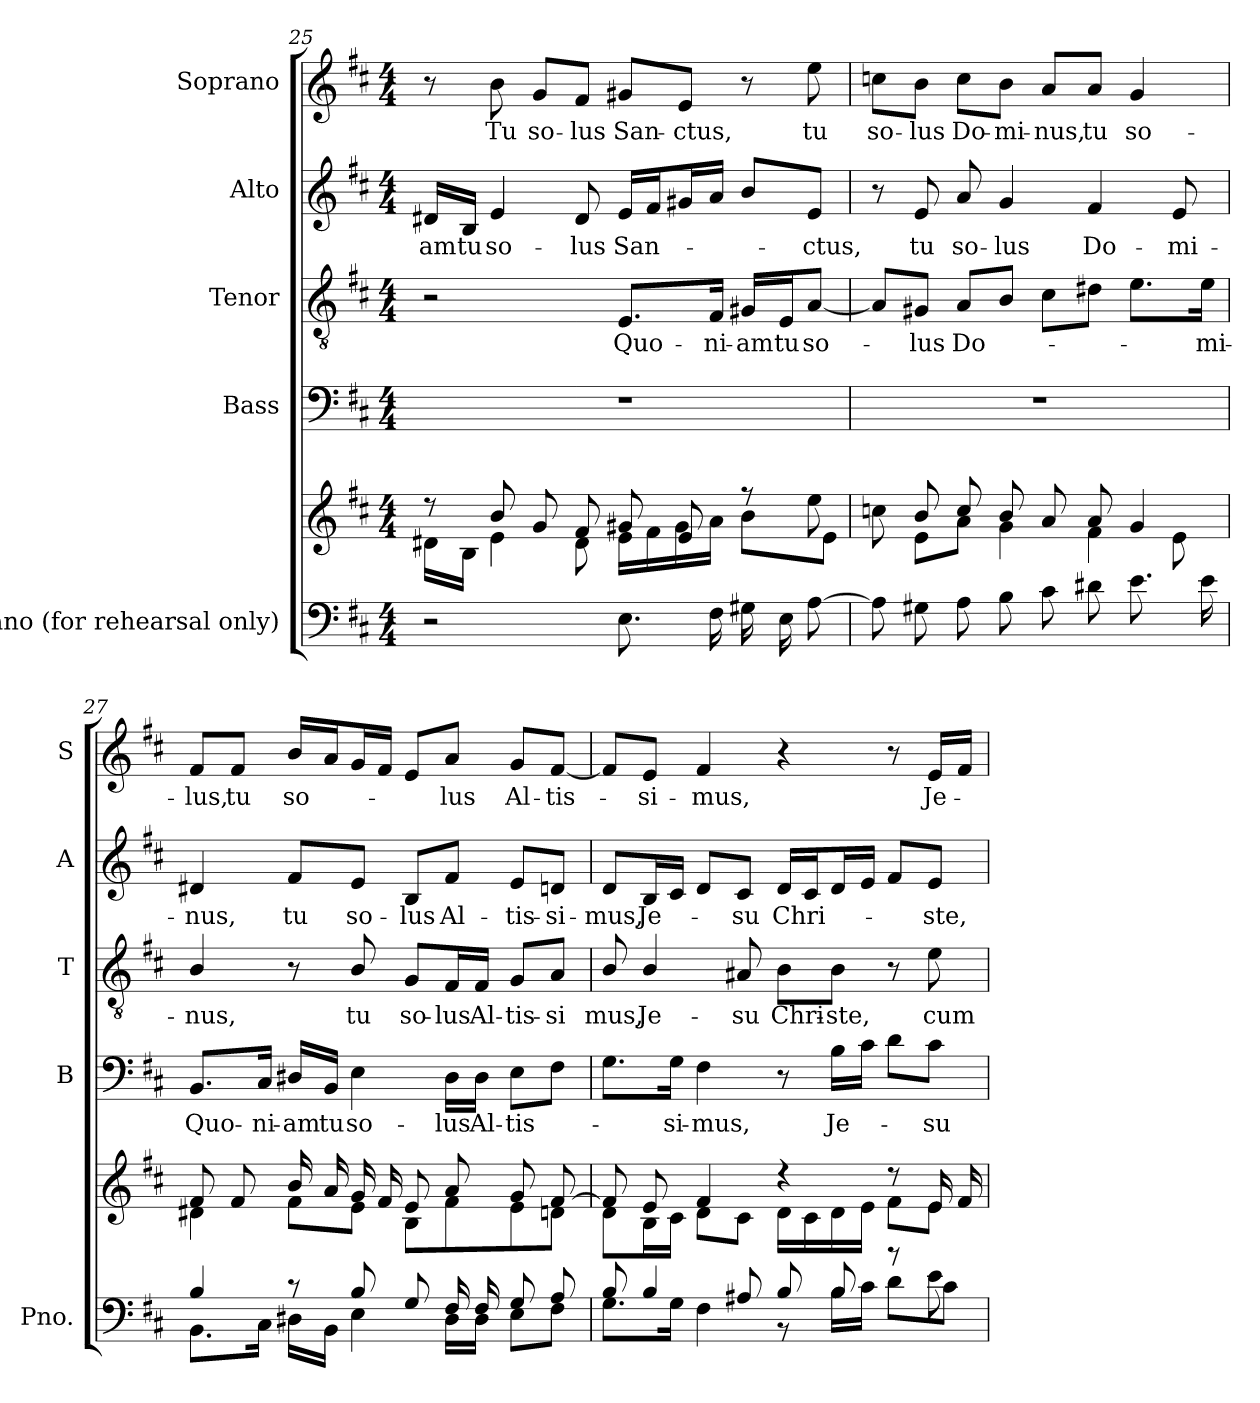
**kern	**kern	**kern	**text	**kern	**text	**kern	**text	**kern	**text
*part5	*part5	*part4	*part4	*part3	*part3	*part2	*part2	*part1	*part1
*staff6	*staff5	*staff4	*staff4	*staff3	*staff3	*staff2	*staff2	*staff1	*staff1
*I"Piano (for rehearsal only)	*	*I"Bass	*	*I"Tenor	*	*I"Alto	*	*I"Soprano	*
*I'Pno.	*	*I'B	*	*I'T	*	*I'A	*	*I'S	*
*clefF4	*clefG2	*clefF4	*	*clefGv2	*	*clefG2	*	*clefG2	*
*k[f#c#]	*k[f#c#]	*k[f#c#]	*	*k[f#c#]	*	*k[f#c#]	*	*k[f#c#]	*
*M4/4	*M4/4	*M4/4	*	*M4/4	*	*M4/4	*	*M4/4	*
=25	=25	=25	=25	=25	=25	=25	=25	=25	=25
*	*^	*	*	*	*	*	*	*	*
!	!	!	!	!	!	!	!	!LO:LY:b	!	!
2r	8r	16d#X\LL	1r	.	2r	.	16d#X/LL	-am	8r	.
!	!	!	!	!	!	!	!	!LO:LY:b	!	!
.	.	16B\JJ	.	.	.	.	16B/JJ	tu	.	.
!	!	!	!	!	!	!	!	!LO:LY:b	!	!LO:LY:b
.	8b/	4e\	.	.	.	.	4e/	so-	8b\	Tu
!	!	!	!	!	!	!	!	!	!	!LO:LY:b
.	8g/	.	.	.	.	.	.	.	8g/L	so-
!	!	!	!	!	!	!	!	!LO:LY:b	!	!LO:LY:b
.	8f#/	8d#\	.	.	.	.	8d#/	-lus	8f#/J	-lus
!	!	!	!	!	!	!LO:LY:b	!	!LO:LY:b	!	!LO:LY:b
8.E\	8g#X/	16e\LL	.	.	8.E/L	Quo-	16e/LL	San-	8g#X/L	San-
.	.	16f#\	.	.	.	.	16f#/J	.	.	.
!	!	!	!	!	!	!	!	!	!	!LO:LY:b
.	8e/	16g#\	.	.	.	.	16g#X/L	.	8e/J	-ctus,
!	!	!	!	!	!	!LO:LY:b	!	!	!	!
16F#\	.	16a\JJ	.	.	16F#/Jk	-ni-	16a/JJ	.	.	.
!	!	!	!	!	!	!LO:LY:b	!	!	!	!
16G#X\	8r	8b\L	.	.	16G#X/LL	-am	8b/L	.	8r	.
!	!	!	!	!	!	!LO:LY:b	!	!	!	!
16E\	.	.	.	.	16E/J	tu	.	.	.	.
!	!	!	!	!	!	!LO:LY:b	!	!LO:LY:b	!	!LO:LY:b
[<8A\	8ee\	8e\J	.	.	[<8A/J	so-	8e/J	-ctus,	8ee\	tu
=26	=26	=26	=26	=26	=26	=26	=26	=26	=26	=26
!	!	!	!	!	!	!	!	!	!	!LO:LY:b
8A\]	8ccn\	8ryy	1r	.	8A/L]	.	8r	.	8ccn\L	so-
!	!	!	!	!	!	!LO:LY:b	!	!LO:LY:b	!	!LO:LY:b
8G#X\	8b/	8e\L	.	.	8G#X/J	-lus	8e/	tu	8b\J	-lus
!	!	!	!	!	!	!LO:LY:b	!	!LO:LY:b	!	!LO:LY:b
8A\	8cc/	8a\J	.	.	8A/L	Do-	8a/	so-	8cc\L	Do-
!	!	!	!	!	!	!	!	!LO:LY:b	!	!LO:LY:b
8B\	8b/	4g\	.	.	8B/J	.	4g/	-lus	8b\J	-mi-
!	!	!	!	!	!	!	!	!	!	!LO:LY:b
8c#\	8a/	.	.	.	8c#\L	.	.	.	8a/L	-nus,
!	!	!	!	!	!	!	!	!LO:LY:b	!	!LO:LY:b
8d#X\	8a/	4f#\	.	.	8d#X\J	.	4f#/	Do-	8a/J	tu
!	!	!	!	!	!	!	!	!	!	!LO:LY:b
8.e\	4g/	.	.	.	8.e\L	.	.	.	4g/	so-
!	!	!	!	!	!	!	!	!LO:LY:b	!	!
.	.	8e\	.	.	.	.	8e/	-mi-	.	.
!	!	!	!	!	!	!LO:LY:b	!	!	!	!
16e\	.	.	.	.	16e\Jk	-mi-	.	.	.	.
!!LO:LB:g=z
=27	=27	=27	=27	=27	=27	=27	=27	=27	=27	=27
*^	*	*	*	*	*	*	*	*	*	*
!	!	!	!	!	!LO:LY:b	!	!LO:LY:b	!	!LO:LY:b	!	!LO:LY:b
4B/	8.BB\L	8f#/	4d#X\	8.BB/L	Quo-	4B/	-nus,	4d#X/	-nus,	8f#/L	-lus,
!	!	!	!	!	!	!	!	!	!	!	!LO:LY:b
.	.	8f#/	.	.	.	.	.	.	.	8f#/J	tu
!	!	!	!	!	!LO:LY:b	!	!	!	!	!	!
.	16C#\Jk	.	.	16C#/Jk	-ni-	.	.	.	.	.	.
!	!	!	!	!	!LO:LY:b	!	!	!	!LO:LY:b	!	!LO:LY:b
8r	16D#X\LL	16b/	8f#\L	16D#X/LL	-am	8r	.	8f#/L	tu	16b/LL	so-
!	!	!	!	!	!LO:LY:b	!	!	!	!	!	!
.	16BB\JJ	16a/	.	16BB/JJ	tu	.	.	.	.	16a/J	.
!	!	!	!	!	!LO:LY:b	!	!LO:LY:b	!	!LO:LY:b	!	!
8B/	4E\	16g/	8e\J	4E\	so-	8B/	tu	8e/J	so-	16g/L	.
.	.	16f#/	.	.	.	.	.	.	.	16f#/JJ	.
!	!	!	!	!	!	!	!LO:LY:b	!	!LO:LY:b	!	!
8G/	.	8e/	8B\L	.	.	8G/L	so-	8B/L	-lus	8e/L	.
!	!	!	!	!	!LO:LY:b	!	!LO:LY:b	!	!LO:LY:b	!	!LO:LY:b
16F#/	16D#\LL	8a/	8f#\	16D#\LL	-lus	16F#/L	-lus	8f#/J	Al-	8a/J	-lus
!	!	!	!	!	!LO:LY:b	!	!LO:LY:b	!	!	!	!
16F#/	16D#\JJ	.	.	16D#\JJ	Al-	16F#/JJ	Al-	.	.	.	.
!	!	!	!	!	!LO:LY:b	!	!LO:LY:b	!	!LO:LY:b	!	!LO:LY:b
8G/	8E\L	8g/	8e\	8E\L	-tis-	8G/L	-tis-	8e/L	-tis-	8g/L	Al-
!	!	!	!	!	!	!	!LO:LY:b	!	!LO:LY:b	!	!LO:LY:b
8A/	8F#\J	[<8f#/	8dn\J	8F#\J	.	8A/J	-si	8dn/J	-si-	[<8f#/J	-tis-
=28	=28	=28	=28	=28	=28	=28	=28	=28	=28	=28	=28
!	!	!	!	!	!	!	!LO:LY:b	!	!LO:LY:b	!	!
8B/	8.G\L	8f#/]	8d\L	8.G\L	.	8B/	mus,	8d/L	-mus,	8f#/L]	.
!	!	!	!	!	!	!	!LO:LY:b	!	!LO:LY:b	!	!LO:LY:b
4B/	.	8e/	16B\L	.	.	4B/	Je-	16B/L	Je-	8e/J	-si-
!	!	!	!	!	!LO:LY:b	!	!	!	!	!	!
.	16G\Jk	.	16c#\JJ	16G\Jk	-si-	.	.	16c#/JJ	.	.	.
!	!	!	!	!	!LO:LY:b	!	!	!	!	!	!LO:LY:b
.	4F#\	4f#/	8d\L	4F#\	-mus,	.	.	8d/L	.	4f#/	-mus,
!	!	!	!	!	!	!	!LO:LY:b	!	!LO:LY:b	!	!
8A#X/	.	.	8c#\J	.	.	8A#X/	-su	8c#/J	-su	.	.
!	!	!	!	!	!	!	!LO:LY:b	!	!LO:LY:b	!	!
8B/	8r	4r	16d\LL	8r	.	8B\L	Chri-	16d/LL	Chri-	4r	.
.	.	.	16c#\	.	.	.	.	16c#/J	.	.	.
!	!	!	!	!	!LO:LY:b	!	!LO:LY:b	!	!	!	!
8B/	16B\LL	.	16d\	16B\LL	Je-	8B\J	-ste,	16d/L	.	.	.
.	16c#\JJ	.	16e\JJ	16c#\JJ	.	.	.	16e/JJ	.	.	.
8r	8d\L	8r	8f#\L	8d\L	.	8r	.	8f#/L	.	8r	.
!	!	!	!	!	!LO:LY:b	!	!LO:LY:b	!	!LO:LY:b	!	!LO:LY:b
8e\	8c#\J	16e/	8e\J	8c#\J	-su	8e\	cum	8e/J	-ste,	16e/LL	Je-
.	.	16f#/	.	.	.	.	.	.	.	16f#/JJ	.
*v	*v	*	*	*	*	*	*	*	*	*	*
*	*v	*v	*	*	*	*	*	*	*	*
=	=	=	=	=	=	=	=	=	=
*-	*-	*-	*-	*-	*-	*-	*-	*-	*-
